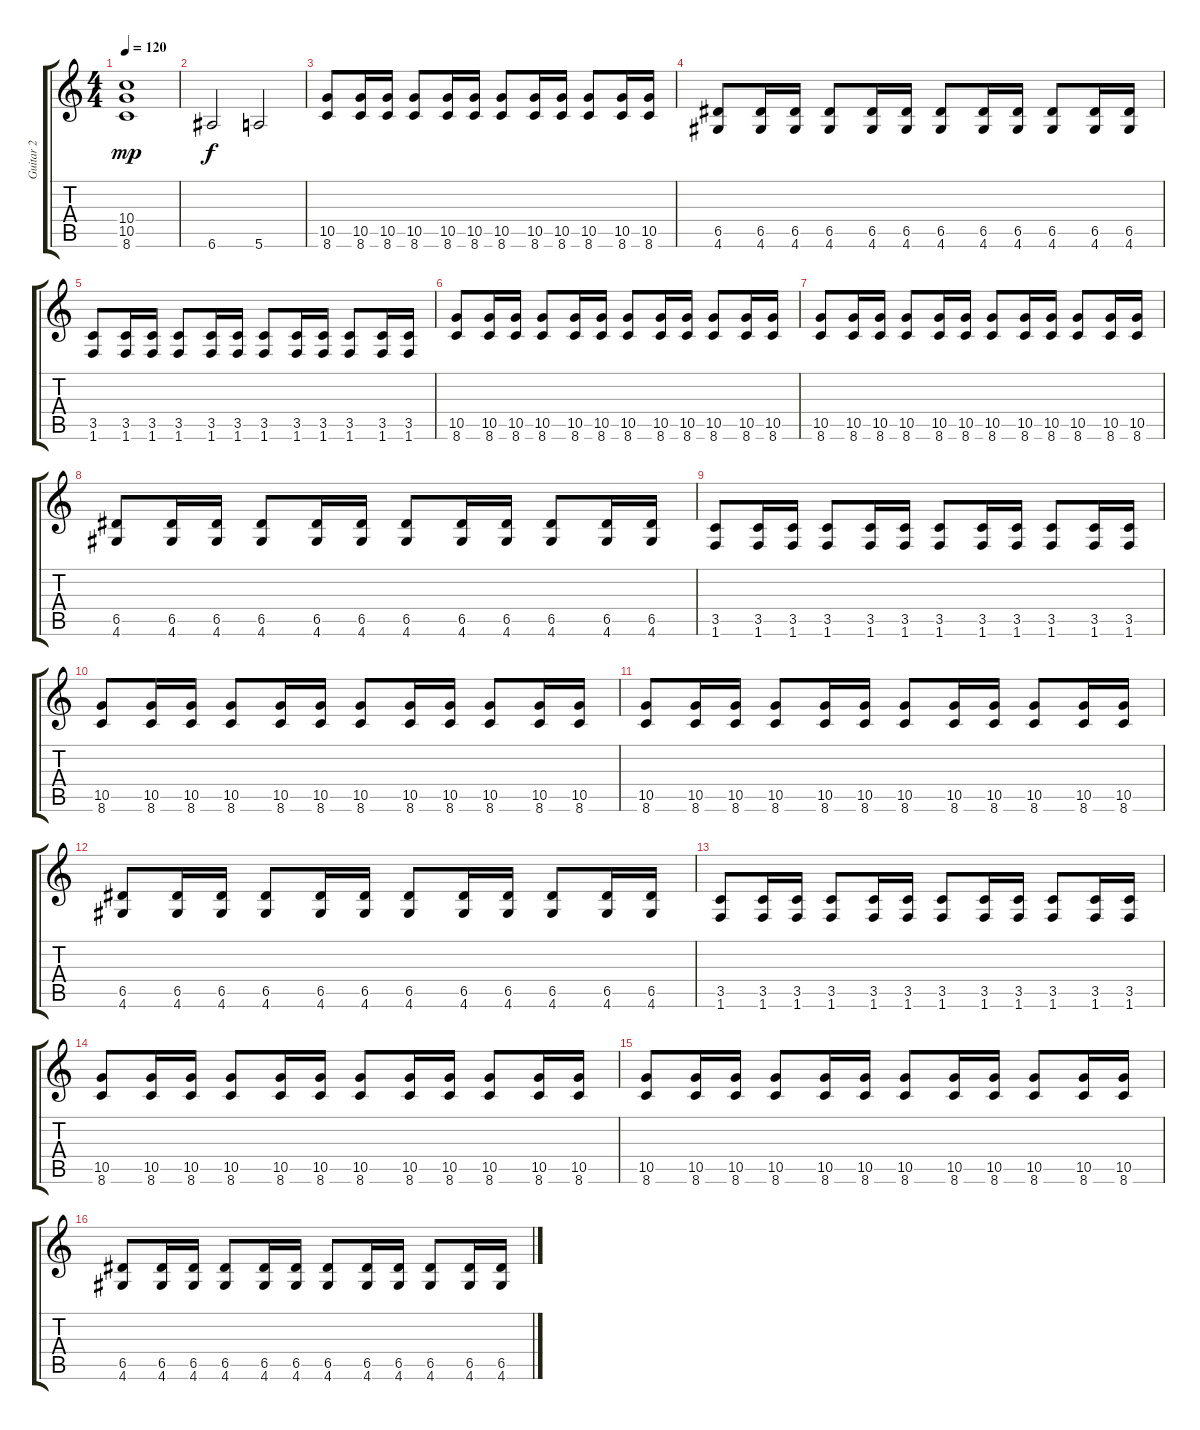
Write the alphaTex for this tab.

\track ("Guitar 2" "Guitar 2") {instrument overdrivenguitar}
\staff {score tabs}
\tuning (E4 B3 G3 D3 A2 E2) {hide}
\ts (4 4)
\tempo 120
\clef g2
\ks c
(10.4 10.5 8.6).1{dy mp} |
6.6.2{dy f} 5.6.2 |
(10.5 8.6).8 (10.5 8.6).16 (10.5 8.6).16 (10.5 8.6).8 (10.5 8.6).16 (10.5 8.6).16 (10.5 8.6).8 (10.5 8.6).16 (10.5 8.6).16 (10.5 8.6).8 (10.5 8.6).16 (10.5 8.6).16 |
(6.5 4.6).8 (6.5 4.6).16 (6.5 4.6).16 (6.5 4.6).8 (6.5 4.6).16 (6.5 4.6).16 (6.5 4.6).8 (6.5 4.6).16 (6.5 4.6).16 (6.5 4.6).8 (6.5 4.6).16 (6.5 4.6).16 |
(3.5 1.6).8 (3.5 1.6).16 (3.5 1.6).16 (3.5 1.6).8 (3.5 1.6).16 (3.5 1.6).16 (3.5 1.6).8 (3.5 1.6).16 (3.5 1.6).16 (3.5 1.6).8 (3.5 1.6).16 (3.5 1.6).16 |
(10.5 8.6).8 (10.5 8.6).16 (10.5 8.6).16 (10.5 8.6).8 (10.5 8.6).16 (10.5 8.6).16 (10.5 8.6).8 (10.5 8.6).16 (10.5 8.6).16 (10.5 8.6).8 (10.5 8.6).16 (10.5 8.6).16 |
(10.5 8.6).8 (10.5 8.6).16 (10.5 8.6).16 (10.5 8.6).8 (10.5 8.6).16 (10.5 8.6).16 (10.5 8.6).8 (10.5 8.6).16 (10.5 8.6).16 (10.5 8.6).8 (10.5 8.6).16 (10.5 8.6).16 |
(6.5 4.6).8 (6.5 4.6).16 (6.5 4.6).16 (6.5 4.6).8 (6.5 4.6).16 (6.5 4.6).16 (6.5 4.6).8 (6.5 4.6).16 (6.5 4.6).16 (6.5 4.6).8 (6.5 4.6).16 (6.5 4.6).16 |
(3.5 1.6).8 (3.5 1.6).16 (3.5 1.6).16 (3.5 1.6).8 (3.5 1.6).16 (3.5 1.6).16 (3.5 1.6).8 (3.5 1.6).16 (3.5 1.6).16 (3.5 1.6).8 (3.5 1.6).16 (3.5 1.6).16 |
(10.5 8.6).8 (10.5 8.6).16 (10.5 8.6).16 (10.5 8.6).8 (10.5 8.6).16 (10.5 8.6).16 (10.5 8.6).8 (10.5 8.6).16 (10.5 8.6).16 (10.5 8.6).8 (10.5 8.6).16 (10.5 8.6).16 |
(10.5 8.6).8 (10.5 8.6).16 (10.5 8.6).16 (10.5 8.6).8 (10.5 8.6).16 (10.5 8.6).16 (10.5 8.6).8 (10.5 8.6).16 (10.5 8.6).16 (10.5 8.6).8 (10.5 8.6).16 (10.5 8.6).16 |
(6.5 4.6).8 (6.5 4.6).16 (6.5 4.6).16 (6.5 4.6).8 (6.5 4.6).16 (6.5 4.6).16 (6.5 4.6).8 (6.5 4.6).16 (6.5 4.6).16 (6.5 4.6).8 (6.5 4.6).16 (6.5 4.6).16 |
(3.5 1.6).8 (3.5 1.6).16 (3.5 1.6).16 (3.5 1.6).8 (3.5 1.6).16 (3.5 1.6).16 (3.5 1.6).8 (3.5 1.6).16 (3.5 1.6).16 (3.5 1.6).8 (3.5 1.6).16 (3.5 1.6).16 |
(10.5 8.6).8 (10.5 8.6).16 (10.5 8.6).16 (10.5 8.6).8 (10.5 8.6).16 (10.5 8.6).16 (10.5 8.6).8 (10.5 8.6).16 (10.5 8.6).16 (10.5 8.6).8 (10.5 8.6).16 (10.5 8.6).16 |
(10.5 8.6).8 (10.5 8.6).16 (10.5 8.6).16 (10.5 8.6).8 (10.5 8.6).16 (10.5 8.6).16 (10.5 8.6).8 (10.5 8.6).16 (10.5 8.6).16 (10.5 8.6).8 (10.5 8.6).16 (10.5 8.6).16 |
(6.5 4.6).8 (6.5 4.6).16 (6.5 4.6).16 (6.5 4.6).8 (6.5 4.6).16 (6.5 4.6).16 (6.5 4.6).8 (6.5 4.6).16 (6.5 4.6).16 (6.5 4.6).8 (6.5 4.6).16 (6.5 4.6).16
